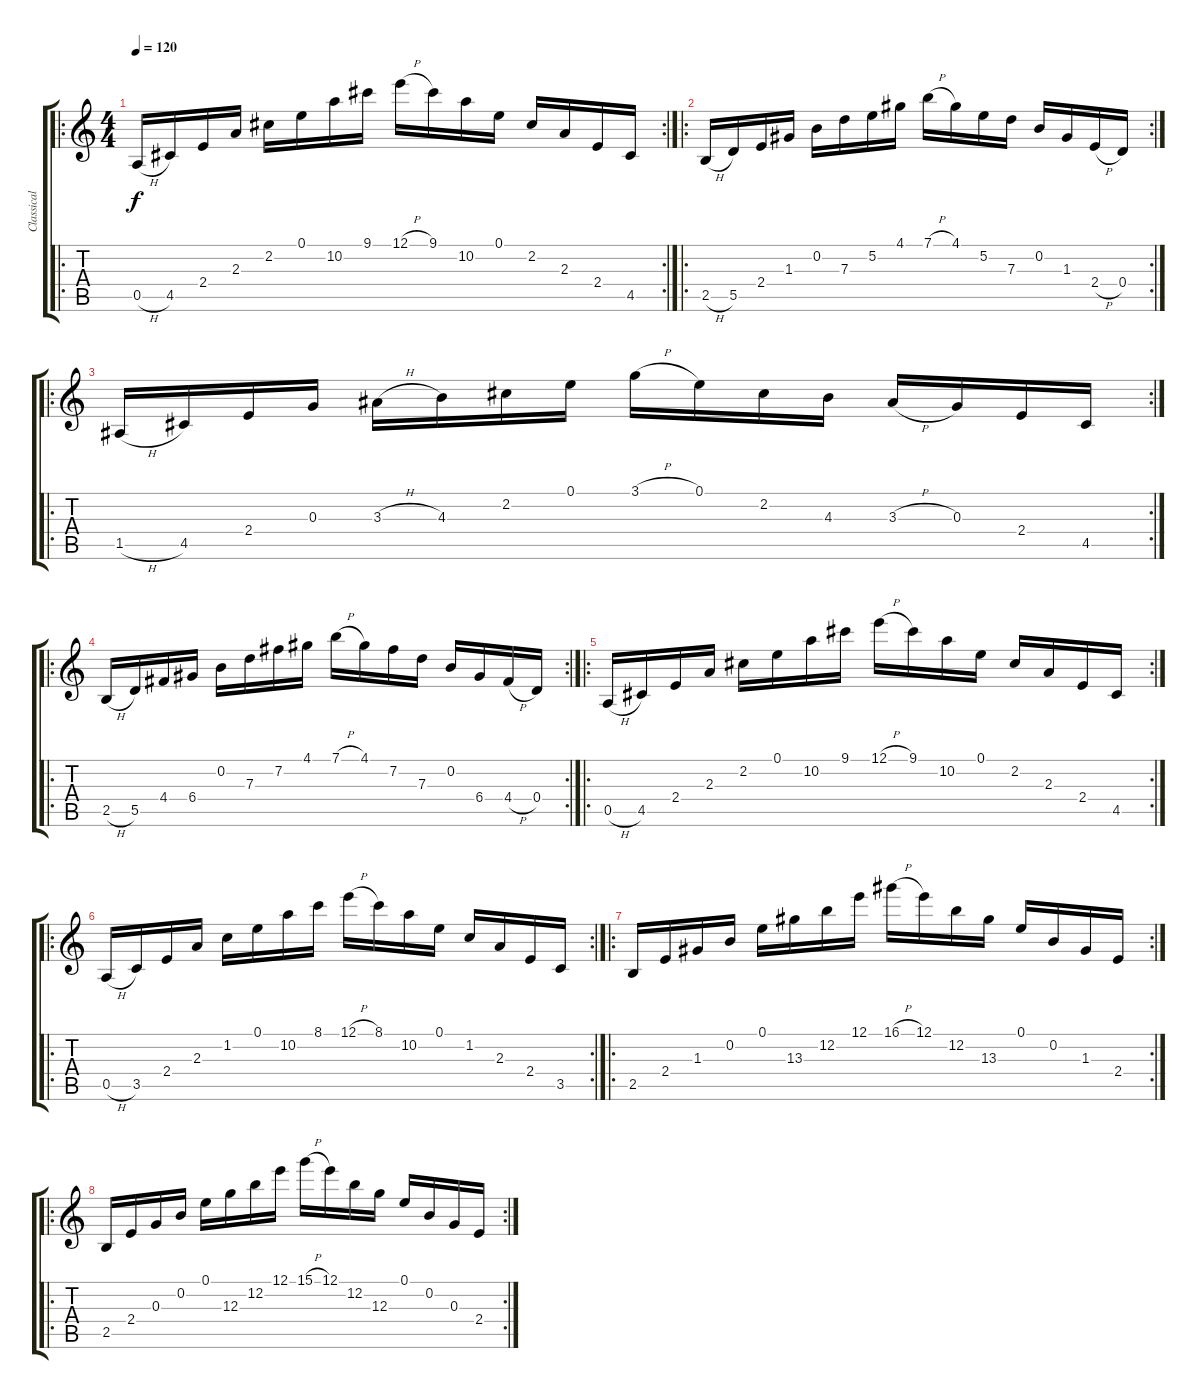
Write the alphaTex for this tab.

\track ("Classical Guitar" "Classical ") {instrument acousticguitarnylon}
\staff {score tabs}
\tuning (E4 B3 G3 D3 A2 E2) {hide}
\ro
\rc 2
\ts (4 4)
\tempo 120
\clef g2
\ks c
0.5{h}.16{dy f instrument acousticguitarnylon} 4.5.16 2.4.16 2.3.16 2.2.16 0.1.16 10.2.16 9.1.16 12.1{h}.16 9.1.16 10.2.16 0.1.16 2.2.16 2.3.16 2.4.16 4.5.16 |
\ro
\rc 2
2.5{h}.16 5.5.16 2.4.16 1.3.16 0.2.16 7.3.16 5.2.16 4.1.16 7.1{h}.16 4.1.16 5.2.16 7.3.16 0.2.16 1.3.16 2.4{h}.16 0.4.16 |
\ro
\rc 2
1.5{h}.16 4.5.16 2.4.16 0.3.16 3.3{h}.16 4.3.16 2.2.16 0.1.16 3.1{h}.16 0.1.16 2.2.16 4.3.16 3.3{h}.16 0.3.16 2.4.16 4.5.16 |
\ro
\rc 2
2.5{h}.16 5.5.16 4.4.16 6.4.16 0.2.16 7.3.16 7.2.16 4.1.16 7.1{h}.16 4.1.16 7.2.16 7.3.16 0.2.16 6.4.16 4.4{h}.16 0.4.16 |
\ro
\rc 2
0.5{h}.16 4.5.16 2.4.16 2.3.16 2.2.16 0.1.16 10.2.16 9.1.16 12.1{h}.16 9.1.16 10.2.16 0.1.16 2.2.16 2.3.16 2.4.16 4.5.16 |
\ro
\rc 2
0.5{h}.16 3.5.16 2.4.16 2.3.16 1.2.16 0.1.16 10.2.16 8.1.16 12.1{h}.16 8.1.16 10.2.16 0.1.16 1.2.16 2.3.16 2.4.16 3.5.16 |
\ro
\rc 2
2.5.16 2.4.16 1.3.16 0.2.16 0.1.16 13.3.16 12.2.16 12.1.16 16.1{h}.16 12.1.16 12.2.16 13.3.16 0.1.16 0.2.16 1.3.16 2.4.16 |
\ro
\rc 2
2.5.16 2.4.16 0.3.16 0.2.16 0.1.16 12.3.16 12.2.16 12.1.16 15.1{h}.16 12.1.16 12.2.16 12.3.16 0.1.16 0.2.16 0.3.16 2.4.16
